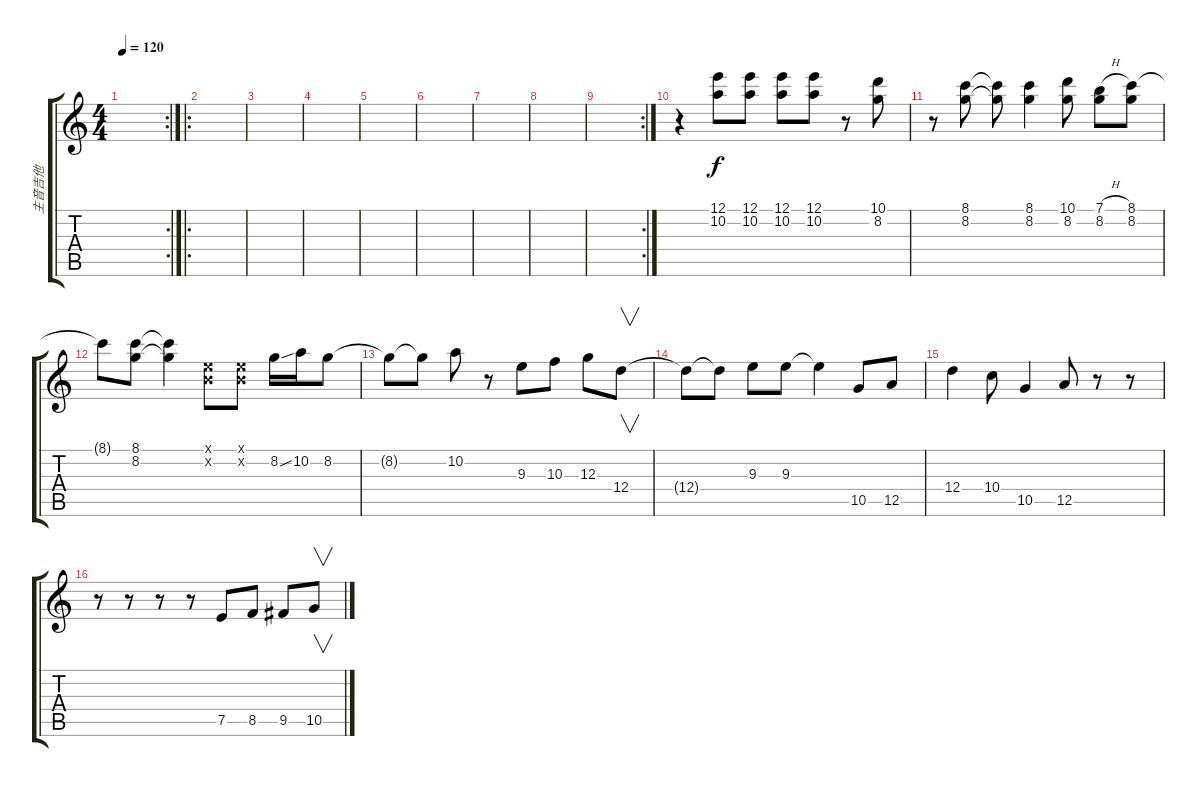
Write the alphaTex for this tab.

\track ("主音吉他" "主音吉他") {instrument acousticguitarsteel}
\staff {score tabs}
\tuning (E4 B3 G3 D3 A2 E2) {hide}
\rc 2
\ts (4 4)
\tempo 120
\clef g2
\ks c
|
\ro
|
|
|
|
|
|
|
\rc 2
|
r.4 (12.1 10.2).8 (12.1 10.2).8 (12.1 10.2).8 (12.1 10.2).8 r.8 (10.1 8.2).8 |
r.8 (8.1 8.2).8 (8.1{t} 8.2{t}).8 (8.1 8.2).4 (10.1 8.2).8 (7.1{h} 8.2).8 (8.1 8.2).8 |
8.1{t}.8 (8.1 8.2).8 (8.1{t} 8.2{t}).4 (0.1{x} 0.2{x}).8 (0.1{x} 0.2{x}).8 8.2{ss}.16 10.2.16 8.2.8 |
8.2{t}.8 8.2{t}.8 10.2.8 r.8 9.3.8 10.3.8 12.3.8 12.4.8{v} |
12.4{t}.8 12.4{t}.8 9.3.8 9.3.8 9.3{t}.4 10.5.8 12.5.8 |
12.4.4 10.4.8 10.5.4 12.5.8 r.8 r.8 |
r.8 r.8 r.8 r.8 7.5.8 8.5.8 9.5.8 10.5.8{v}
